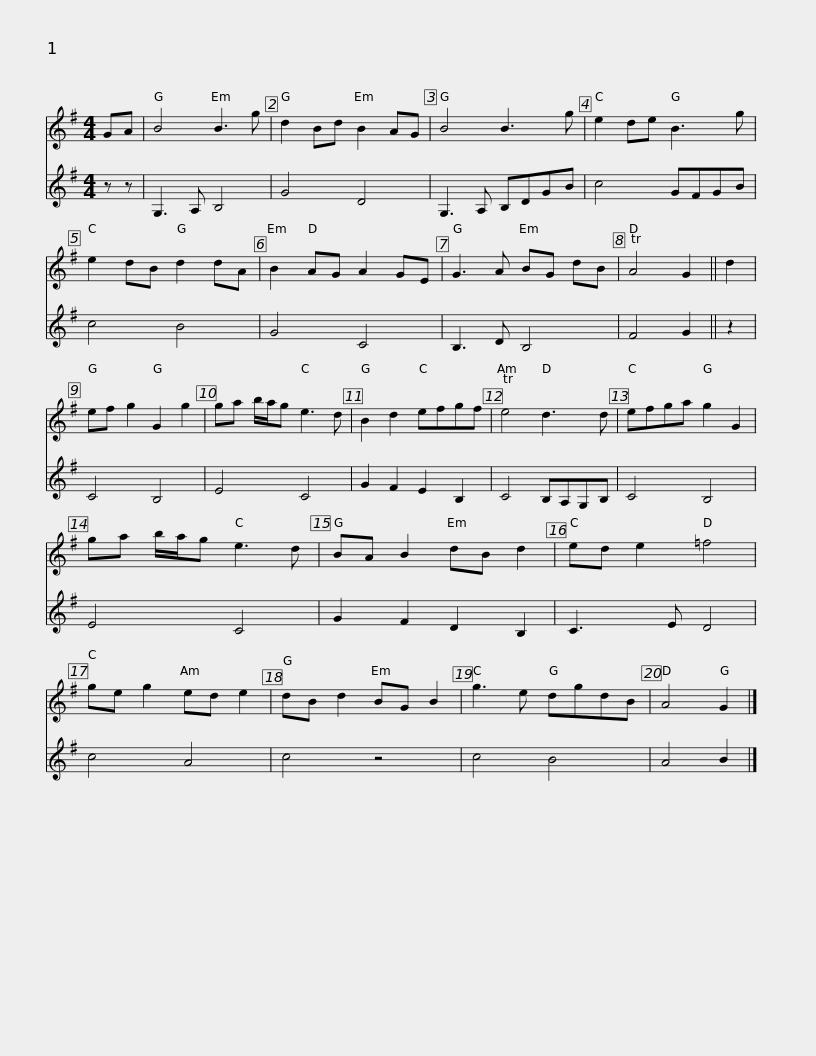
X:1
%%score 1 2
L:1/8
M:4/4
I:linebreak $
K:G
V:1 treble
V:2 treble
V:1
 GA | B4 B3 g | d2 Bd B2 AG | B4 B3 g | e2 de B3 g | %5
 e2 dB d2 dA | B2 AG A2 GE |$ G3 A BG dB | TA4 G2 || d2 | %10
 ef g2 G2 g2 | ga b/a/g e3 d | B2 d2 efgf | Te4 d3 d |$ efga g2 G2 | %15
 ga b/a/g e3 d | BA B2 dB d2 | ed e2 =f4 | ge g2 ed e2 | dB d2 BG B2 |$ %20
 g3 e dgdB | A4 G2 |] %22
V:2
 z z | G,3 A, B,4 | G4 D4 | G,3 A, B,DGB | c4 GFGB | %5
 c4 B4 | G4 C4 |$ B,3 D B,4 | F4 G2 || z2 | %10
 C4 B,4 | E4 C4 | G2 F2 E2 B,2 | C4 B,A,G,B, |$ C4 B,4 | %15
 E4 C4 | G2 F2 D2 B,2 | C3 E D4 | c4 A4 | c4 z4 |$ %20
 c4 B4 | A4 B2 |] %22
